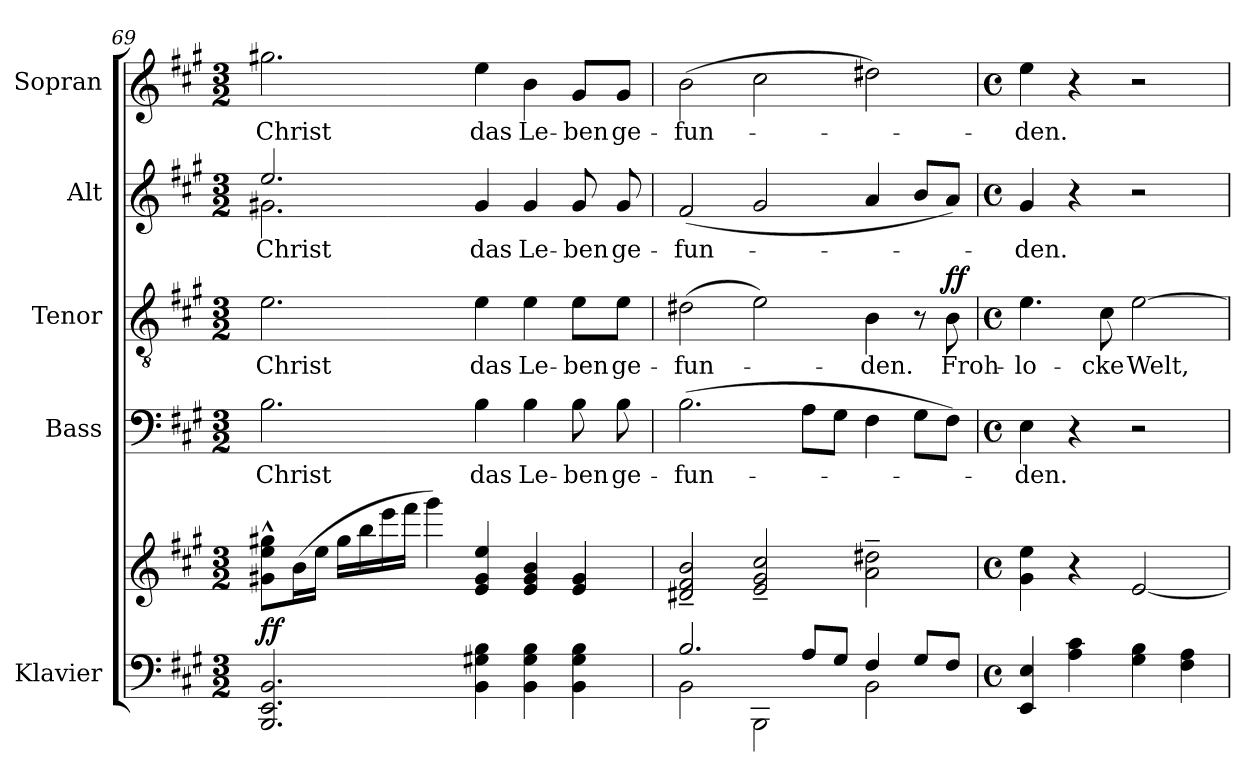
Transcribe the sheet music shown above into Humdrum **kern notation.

**kern	**kern	**dynam	**kern	**text	**dynam	**kern	**text	**dynam	**kern	**text	**dynam	**kern	**text	**dynam
*part5	*part5	*part5	*part4	*part4	*part4	*part3	*part3	*part3	*part2	*part2	*part2	*part1	*part1	*part1
*staff6	*staff5	*staff5/6	*staff4	*staff4	*staff4	*staff3	*staff3	*staff3	*staff2	*staff2	*staff2	*staff1	*staff1	*staff1
*I"Klavier	*	*	*I"Bass	*	*	*I"Tenor	*	*	*I"Alt	*	*	*I"Sopran	*	*
*	*	*	*I'B	*	*	*I'T	*	*	*I'A	*	*	*I'S	*	*
*clefF4	*clefG2	*	*clefF4	*	*	*clefGv2	*	*	*clefG2	*	*	*clefG2	*	*
*k[f#c#g#]	*k[f#c#g#]	*	*k[f#c#g#]	*	*	*k[f#c#g#]	*	*	*k[f#c#g#]	*	*	*k[f#c#g#]	*	*
*M3/2	*M3/2	*	*M3/2	*	*	*M3/2	*	*	*M3/2	*	*	*M3/2	*	*
=69	=69	=69	=69	=69	=69	=69	=69	=69	=69	=69	=69	=69	=69	=69
!	!	!LO:DY:a=2	!	!LO:LY:b	!LO:DY:a	!	!LO:LY:b	!LO:DY:a	!	!LO:LY:b	!LO:DY:a	!	!LO:LY:b	!LO:DY:a
*	*	*	*	*	*	*	*	*	*^	*	*	*	*	*
2.BBB/ 2.EE/ 2.BB/	8g#X\^^ 8ee\^^ 8gg#X\^^L	ff	2.B\	Christ	other-dynamics	2.e\	Christ	other-dynamics	2.ee/	2.g#X\	Christ	other-dynamics	2.gg#X\	Christ	other-dynamics
.	(16b\L	.	.	.	.	.	.	.	.	.	.	.	.	.	.
.	16ee\JJ	.	.	.	.	.	.	.	.	.	.	.	.	.	.
.	16gg#\LL	.	.	.	.	.	.	.	.	.	.	.	.	.	.
.	16bb\	.	.	.	.	.	.	.	.	.	.	.	.	.	.
.	16eee\	.	.	.	.	.	.	.	.	.	.	.	.	.	.
.	16fff#\JJ	.	.	.	.	.	.	.	.	.	.	.	.	.	.
.	4ggg#\)	.	.	.	.	.	.	.	.	.	.	.	.	.	.
!	!	!	!	!LO:LY:b	!	!	!LO:LY:b	!	!	!	!LO:LY:b	!	!	!LO:LY:b	!
4BB\ 4G#X\ 4B\	4e/ 4g#/ 4ee/	.	4B\	das	.	4e\	das	.	4g#/	2.ryy	das	.	4ee\	das	.
!	!	!	!	!LO:LY:b	!	!	!LO:LY:b	!	!	!	!LO:LY:b	!	!	!LO:LY:b	!
4BB\ 4G#\ 4B\	4e/ 4g#/ 4b/	.	4B\	Le-	.	4e\	Le-	.	4g#/	.	Le-	.	4b\	Le-	.
!	!	!	!	!LO:LY:b	!	!	!LO:LY:b	!	!	!	!LO:LY:b	!	!	!LO:LY:b	!
4BB\ 4G#\ 4B\	4e/ 4g#/	.	8B\	-ben	.	8e\L	-ben	.	8g#/	.	-ben	.	8g#/L	-ben	.
!	!	!	!	!LO:LY:b	!	!	!LO:LY:b	!	!	!	!LO:LY:b	!	!	!LO:LY:b	!
.	.	.	8B\	ge-	.	8e\J	ge-	.	8g#/	.	ge-	.	8g#/J	ge-	.
*	*	*	*	*	*	*	*	*	*v	*v	*	*	*	*	*
=70	=70	=70	=70	=70	=70	=70	=70	=70	=70	=70	=70	=70	=70	=70
*^	*	*	*	*	*	*	*	*	*	*	*	*	*	*
!	!	!	!	!	!LO:LY:b	!	!	!LO:LY:b	!	!	!LO:LY:b	!	!	!LO:LY:b	!
2.B/	2BB\	2d#X/~ 2f#/~ 2b/~	.	(2.B\	-fun-	.	(2d#X\	-fun-	.	(2f#/	-fun-	.	(2b\	-fun-	.
.	2BBB\	2e/~ 2g#/~ 2cc#/~	.	.	.	.	2e\)	.	.	2g#/	.	.	2cc#\	.	.
8A/L	.	.	.	8A\L	.	.	.	.	.	.	.	.	.	.	.
8G#/J	.	.	.	8G#\J	.	.	.	.	.	.	.	.	.	.	.
!	!	!	!	!	!	!	!	!LO:LY:b	!	!	!	!	!	!	!
4F#/	2BB\	2a\~ 2dd#X\~	.	4F#\	.	.	4B\	-den.	.	4a/	.	.	2dd#X\)	.	.
8G#/L	.	.	.	8G#\L	.	.	8r	.	.	8b/L	.	.	.	.	.
!	!	!	!	!	!	!	!	!LO:LY:b	!LO:DY:a	!	!	!	!	!	!
8F#/J	.	.	.	8F#\J)	.	.	8B\	Froh-	ff	8a/J)	.	.	.	.	.
*v	*v	*	*	*	*	*	*	*	*	*	*	*	*	*	*
!!LO:PB:g=z
=71	=71	=71	=71	=71	=71	=71	=71	=71	=71	=71	=71	=71	=71	=71
*M4/4	*M4/4	*	*M4/4	*	*	*M4/4	*	*	*M4/4	*	*	*M4/4	*	*
*met(c)	*met(c)	*	*met(c)	*	*	*met(c)	*	*	*met(c)	*	*	*met(c)	*	*
!	!	!	!	!LO:LY:b	!	!	!LO:LY:b	!	!	!LO:LY:b	!	!	!LO:LY:b	!
4EE/ 4E/	4g#\ 4ee\	.	4E\	-den.	.	4.e\	-lo-	.	4g#/	-den.	.	4ee\	-den.	.
4A\ 4c#\	4r	.	4r	.	.	.	.	.	4r	.	.	4r	.	.
!	!	!	!	!	!	!	!LO:LY:b	!	!	!	!	!	!	!
.	.	.	.	.	.	8c#\	-cke	.	.	.	.	.	.	.
!	!	!	!	!	!	!	!LO:LY:b	!	!	!	!	!	!	!
4G#\ 4B\	[2e/	.	2r	.	.	[2e\	Welt,	.	2r	.	.	2r	.	.
4F#\ 4A\	.	.	.	.	.	.	.	.	.	.	.	.	.	.
=	=	=	=	=	=	=	=	=	=	=	=	=	=	=
*-	*-	*-	*-	*-	*-	*-	*-	*-	*-	*-	*-	*-	*-	*-
